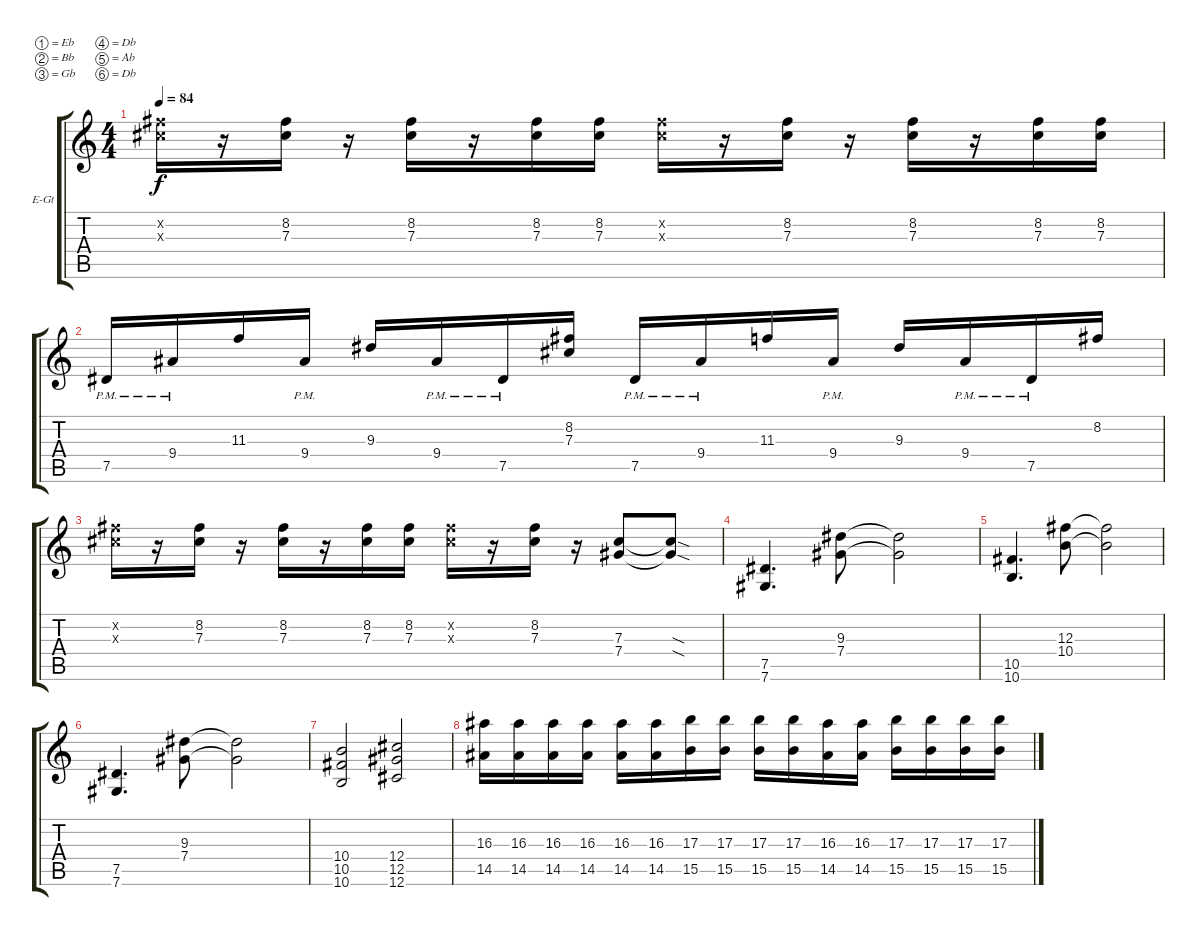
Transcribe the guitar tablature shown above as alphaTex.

\defaultSystemsLayout 4
\bracketExtendMode groupsimilarinstruments
\firstSystemTrackNameOrientation horizontal
\otherSystemsTrackNameOrientation horizontal
\track ("Electric Guitar (Clean)" "E-Gt") {instrument electricguitarclean}
\staff {score tabs}
\tuning (Eb4 Bb3 Gb3 Db3 Ab2 Db2)
\ts (4 4)
\tempo 84
\clef g2
\ks c
(8.2{x} 7.3{x}).16{dy f} r.16 (8.2 7.3).16 r.16 (8.2 7.3).16 r.16 (8.2 7.3).16 (8.2 7.3).16 (8.2{x} 7.3{x}).16 r.16 (8.2 7.3).16 r.16 (8.2 7.3).16 r.16 (8.2 7.3).16 (8.2 7.3).16 |
7.5{pm}.16 9.4{pm}.16 11.3.16 9.4{pm}.16 9.3.16 9.4{pm}.16 7.5{pm}.16 (8.2 7.3).16 7.5{pm}.16 9.4{pm}.16 11.3.16 9.4{pm}.16 9.3.16 9.4{pm}.16 7.5{pm}.16 8.2.16 |
(8.2{x} 7.3{x}).16 r.16 (8.2 7.3).16 r.16 (8.2 7.3).16 r.16 (8.2 7.3).16 (8.2 7.3).16 (8.2{x} 7.3{x}).16 r.16 (8.2 7.3).16 r.16 (7.3 7.4).8 (7.3{sod t} 7.4{sod t}).8 |
(7.5 7.6).4{d} (9.3 7.4).8 (9.3{t} 7.4{t}).2 |
(10.5 10.6).4{d} (12.3 10.4).8 (12.3{t} 10.4{t}).2 |
(7.5 7.6).4{d} (9.3 7.4).8 (9.3{t} 7.4{t}).2 |
(10.4 10.5 10.6).2 (12.4 12.5 12.6).2 |
(16.3 14.5).16 (16.3 14.5).16 (16.3 14.5).16 (16.3 14.5).16 (16.3 14.5).16 (16.3 14.5).16 (17.3 15.5).16 (17.3 15.5).16 (17.3 15.5).16 (17.3 15.5).16 (16.3 14.5).16 (16.3 14.5).16 (17.3 15.5).16 (17.3 15.5).16 (17.3 15.5).16 (17.3 15.5).16
